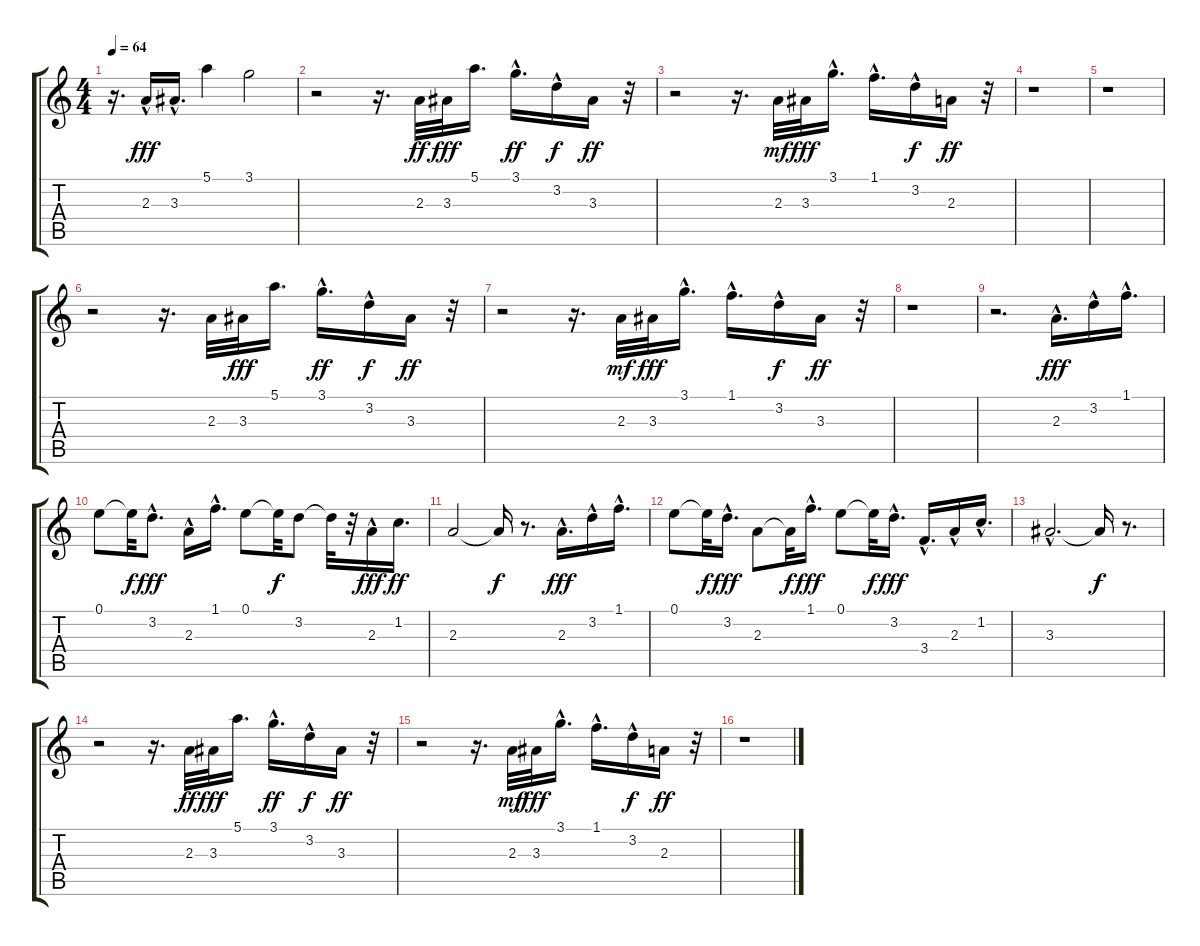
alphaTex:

\track "" {instrument acousticguitarnylon}
\staff {score tabs}
\tuning (E4 B3 G3 D3 A2 E2) {hide}
\ts (4 4)
\tempo 64
\clef g2
\ks c
r.16{d dy ff} 2.3{hac}.16{dy fff} 3.3{hac}.16{d} 5.1.4 3.1.2 |
r.2 r.16{d} 2.3.32{dy ff} 3.3.32{dy fff} 5.1.16{d} 3.1{hac}.16{d dy ff} 3.2{hac}.16{dy f} 3.3.16{dy ff} r.32 |
r.2 r.16{d} 2.3.32{dy mf} 3.3.32{dy fff} 3.1{hac}.16{d} 1.1{hac}.16{d} 3.2{hac}.16{dy f} 2.3.16{dy ff} r.32 |
r.1 |
r.1 |
r.2 r.16{d} 2.3.32 3.3.32{dy fff} 5.1.16{d} 3.1{hac}.16{d dy ff} 3.2{hac}.16{dy f} 3.3.16{dy ff} r.32 |
r.2 r.16{d} 2.3.32{dy mf} 3.3.32{dy fff} 3.1{hac}.16{d} 1.1{hac}.16{d} 3.2{hac}.16{dy f} 3.3.16{dy ff} r.32 |
r.1 |
r.2{d} 2.3{hac}.16{d dy fff} 3.2{hac}.16 1.1{hac}.16{d} |
0.1.8 0.1{t}.32{dy f} 3.2{hac}.8{d dy fff} 2.3{hac}.16 1.1{hac}.16{d} 0.1.8 0.1{t}.32{dy f} 3.2.8 3.2{t}.32 r.32 2.3{hac}.16{dy fff} 1.2.16{d dy ff} |
2.3.2 2.3{t}.16{dy f} r.8{d} 2.3{hac}.16{d dy fff} 3.2{hac}.16 1.1{hac}.16{d} |
0.1.8 0.1{t}.32{dy f} 3.2{hac}.16{d dy fff} 2.3.8 2.3{t}.32{dy f} 1.1{hac}.16{d dy fff} 0.1.8 0.1{t}.32{dy f} 3.2{hac}.16{d dy fff} 3.4{hac}.16{d} 2.3{hac}.16 1.2{hac}.16{d} |
3.3{hac}.2{d} 3.3{t}.16{dy f} r.8{d} |
r.2 r.16{d} 2.3.32{dy ff} 3.3.32{dy fff} 5.1.16{d} 3.1{hac}.16{d dy ff} 3.2{hac}.16{dy f} 3.3.16{dy ff} r.32 |
r.2 r.16{d} 2.3.32{dy mf} 3.3.32{dy fff} 3.1{hac}.16{d} 1.1{hac}.16{d} 3.2{hac}.16{dy f} 2.3.16{dy ff} r.32 |
r.1
